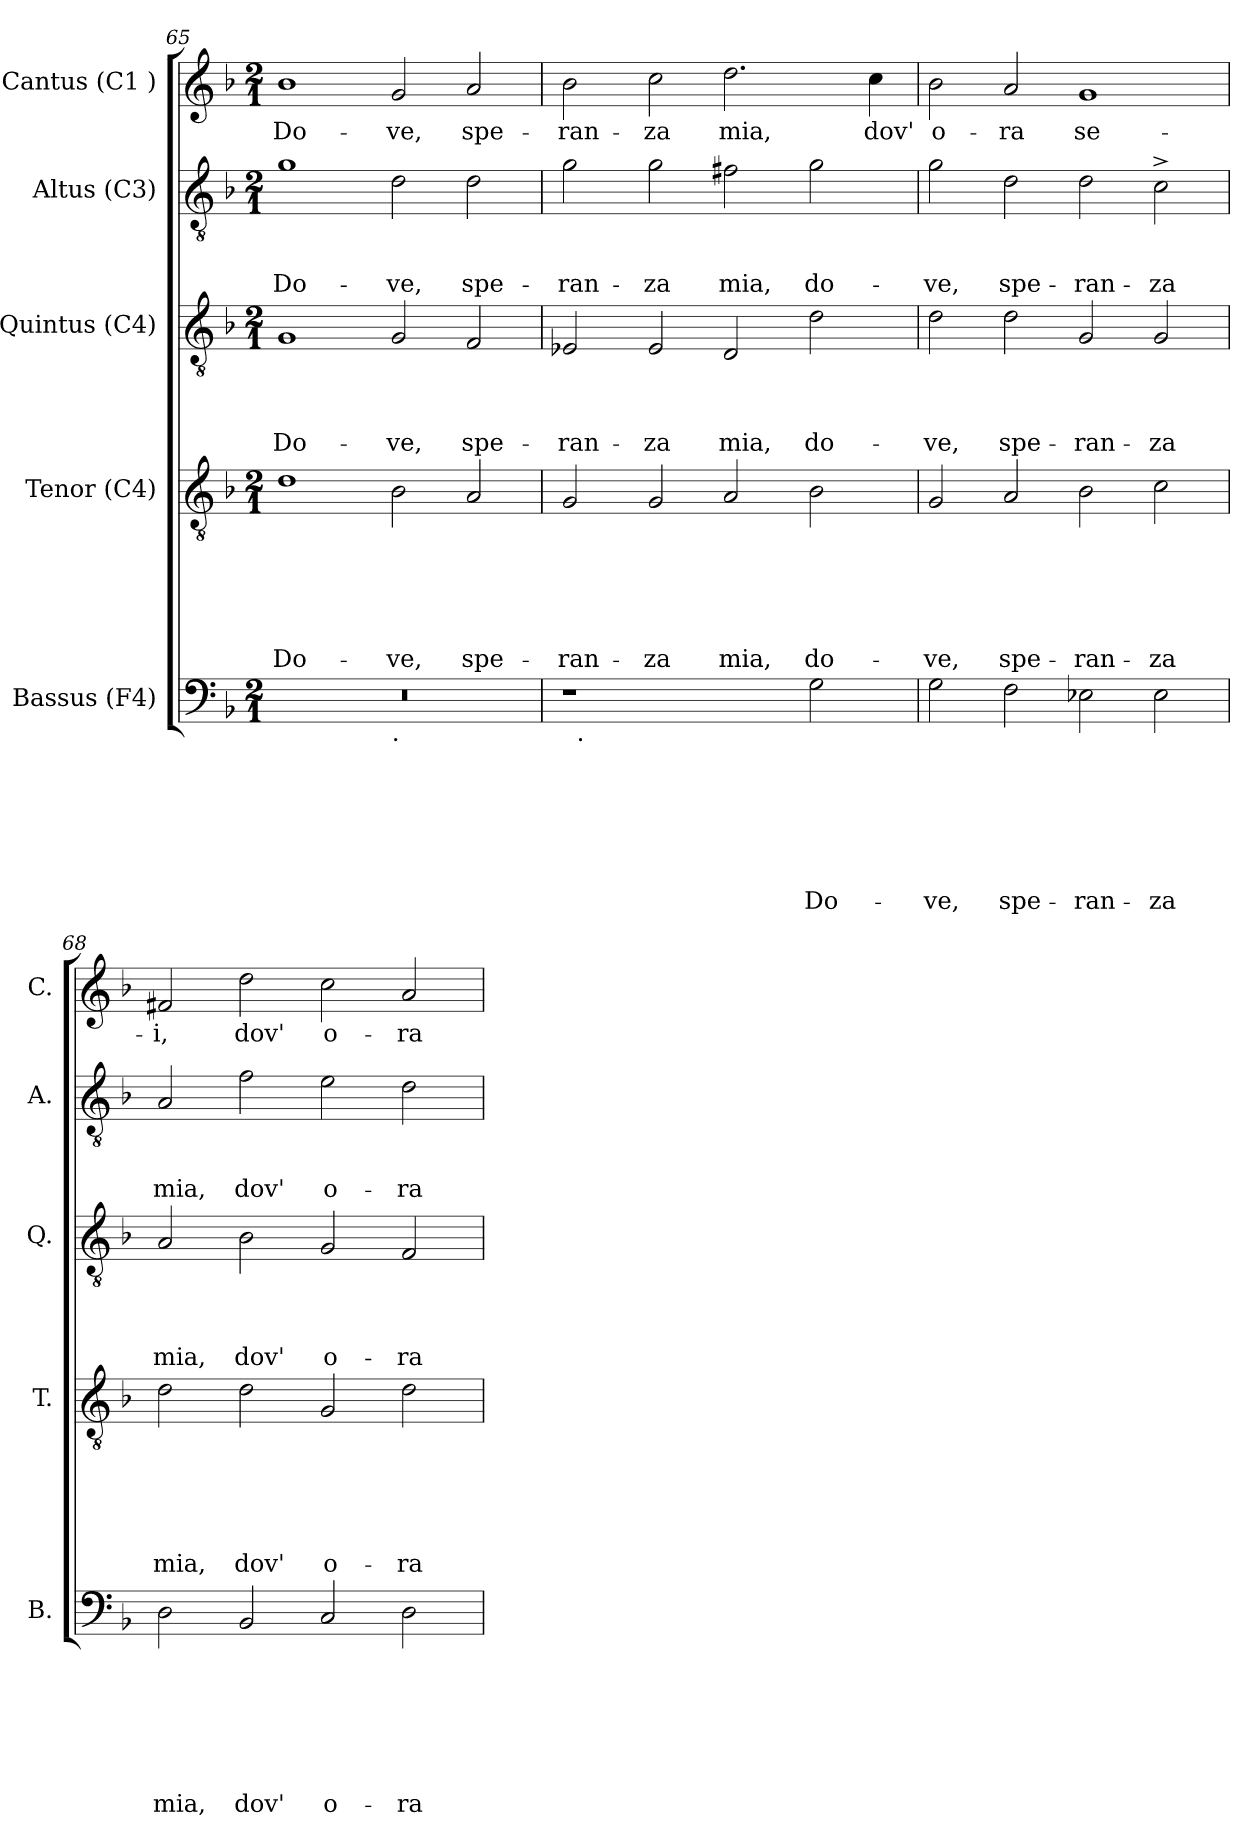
**kern	**text	**text	**text	**text	**text	**text	**text	**kern	**text	**text	**text	**text	**text	**text	**kern	**text	**text	**text	**text	**kern	**text	**text	**text	**kern	**text
*part5	*part5	*part5	*part5	*part5	*part5	*part5	*part5	*part4	*part4	*part4	*part4	*part4	*part4	*part4	*part3	*part3	*part3	*part3	*part3	*part2	*part2	*part2	*part2	*part1	*part1
*staff5	*staff5	*staff5	*staff5	*staff5	*staff5	*staff5	*staff5	*staff4	*staff4	*staff4	*staff4	*staff4	*staff4	*staff4	*staff3	*staff3	*staff3	*staff3	*staff3	*staff2	*staff2	*staff2	*staff2	*staff1	*staff1
*I"Bassus (F4)	*	*	*	*	*	*	*	*I"Tenor (C4)	*	*	*	*	*	*	*I"Quintus (C4)	*	*	*	*	*I"Altus (C3)	*	*	*	*I"Cantus (C1 )	*
*I'B.	*	*	*	*	*	*	*	*I'T.	*	*	*	*	*	*	*I'Q.	*	*	*	*	*I'A.	*	*	*	*I'C.	*
*clefF4	*	*	*	*	*	*	*	*clefGv2	*	*	*	*	*	*	*clefGv2	*	*	*	*	*clefGv2	*	*	*	*clefG2	*
*k[b-]	*	*	*	*	*	*	*	*k[b-]	*	*	*	*	*	*	*k[b-]	*	*	*	*	*k[b-]	*	*	*	*k[b-]	*
*F:	*	*	*	*	*	*	*	*F:	*	*	*	*	*	*	*F:	*	*	*	*	*F:	*	*	*	*F:	*
*M2/1	*	*	*	*	*	*	*	*M2/1	*	*	*	*	*	*	*M2/1	*	*	*	*	*M2/1	*	*	*	*M2/1	*
=65	=65	=65	=65	=65	=65	=65	=65	=65	=65	=65	=65	=65	=65	=65	=65	=65	=65	=65	=65	=65	=65	=65	=65	=65	=65
!	!	!	!	!	!	!	!	!	!	!	!	!	!	!LO:LY:b	!	!	!	!	!LO:LY:b	!	!	!	!LO:LY:b	!	!LO:LY:b
*^	*	*	*	*	*	*	*	*	*	*	*	*	*	*	*	*	*	*	*	*	*	*	*	*	*
0r	1ryy	.	.	.	.	.	.	.	1d	.	.	.	.	.	Do-	1G	.	.	.	Do-	1g	.	.	Do-	1b-	Do-
!	!LO:TX:b:t=.	!	!	!	!	!	!	!	!	!	!	!	!	!	!	!	!	!	!	!	!	!	!	!	!	!
!	!	!	!	!	!	!	!	!	!	!	!	!	!	!	!LO:LY:b	!	!	!	!	!LO:LY:b	!	!	!	!LO:LY:b	!	!LO:LY:b
.	1ryy	.	.	.	.	.	.	.	2B-\	.	.	.	.	.	-ve,	2G/	.	.	.	-ve,	2d\	.	.	-ve,	2g/	-ve,
!	!	!	!	!	!	!	!	!	!	!	!	!	!	!	!LO:LY:b	!	!	!	!	!LO:LY:b	!	!	!	!LO:LY:b	!	!LO:LY:b
.	.	.	.	.	.	.	.	.	2A/	.	.	.	.	.	spe-	2F/	.	.	.	spe-	2d\	.	.	spe-	2a/	spe-
=66	=66	=66	=66	=66	=66	=66	=66	=66	=66	=66	=66	=66	=66	=66	=66	=66	=66	=66	=66	=66	=66	=66	=66	=66	=66	=66
!	!	!	!	!	!	!	!	!	!	!	!	!	!	!	!LO:LY:b	!	!	!	!	!LO:LY:b	!	!	!	!LO:LY:b	!	!LO:LY:b
1r	32ryy	.	.	.	.	.	.	.	2G/	.	.	.	.	.	-ran-	2E-X/	.	.	.	-ran-	2g\	.	.	-ran-	2b-\	-ran-
!	!LO:TX:b:t=.	!	!	!	!	!	!	!	!	!	!	!	!	!	!	!	!	!	!	!	!	!	!	!	!	!
.	1ryy	.	.	.	.	.	.	.	.	.	.	.	.	.	.	.	.	.	.	.	.	.	.	.	.	.
!	!	!	!	!	!	!	!	!	!	!	!	!	!	!	!LO:LY:b	!	!	!	!	!LO:LY:b	!	!	!	!LO:LY:b	!	!LO:LY:b
.	.	.	.	.	.	.	.	.	2G/	.	.	.	.	.	-za	2E-/	.	.	.	-za	2g\	.	.	-za	2cc\	-za
!	!	!	!	!	!	!	!	!	!	!	!	!	!	!	!LO:LY:b	!	!	!	!	!LO:LY:b	!	!	!	!LO:LY:b	!	!LO:LY:b
2ryy	.	.	.	.	.	.	.	.	2A/	.	.	.	.	.	mia,	2D/	.	.	.	mia,	2f#X\	.	.	mia,	2.dd\	mia,
.	2ryy	.	.	.	.	.	.	.	.	.	.	.	.	.	.	.	.	.	.	.	.	.	.	.	.	.
!	!	!	!	!	!	!	!	!LO:LY:b	!	!	!	!	!	!	!LO:LY:b	!	!	!	!	!LO:LY:b	!	!	!	!LO:LY:b	!	!
2G\	.	.	.	.	.	.	.	Do-	2B-\	.	.	.	.	.	do-	2d\	.	.	.	do-	2g\	.	.	do-	.	.
.	4...ryy	.	.	.	.	.	.	.	.	.	.	.	.	.	.	.	.	.	.	.	.	.	.	.	.	.
!	!	!	!	!	!	!	!	!	!	!	!	!	!	!	!	!	!	!	!	!	!	!	!	!	!	!LO:LY:b
.	.	.	.	.	.	.	.	.	.	.	.	.	.	.	.	.	.	.	.	.	.	.	.	.	4cc\	dov'
=67	=67	=67	=67	=67	=67	=67	=67	=67	=67	=67	=67	=67	=67	=67	=67	=67	=67	=67	=67	=67	=67	=67	=67	=67	=67	=67
!	!	!	!	!	!	!	!	!LO:LY:b	!	!	!	!	!	!	!LO:LY:b	!	!	!	!	!LO:LY:b	!	!	!	!LO:LY:b	!	!LO:LY:b
*v	*v	*	*	*	*	*	*	*	*	*	*	*	*	*	*	*	*	*	*	*	*	*	*	*	*	*
2G\	.	.	.	.	.	.	-ve,	2G/	.	.	.	.	.	-ve,	2d\	.	.	.	-ve,	2g\	.	.	-ve,	2b-\	o-
!	!	!	!	!	!	!	!LO:LY:b	!	!	!	!	!	!	!LO:LY:b	!	!	!	!	!LO:LY:b	!	!	!	!LO:LY:b	!	!LO:LY:b
2F\	.	.	.	.	.	.	spe-	2A/	.	.	.	.	.	spe-	2d\	.	.	.	spe-	2d\	.	.	spe-	2a/	-ra
!	!	!	!	!	!	!	!LO:LY:b	!	!	!	!	!	!	!LO:LY:b	!	!	!	!	!LO:LY:b	!	!	!	!LO:LY:b	!	!LO:LY:b
2E-X\	.	.	.	.	.	.	-ran-	2B-\	.	.	.	.	.	-ran-	2G/	.	.	.	-ran-	2d\	.	.	-ran-	1g	se-
!	!	!	!	!	!	!	!LO:LY:b	!	!	!	!	!	!	!LO:LY:b	!	!	!	!	!LO:LY:b	!	!	!	!LO:LY:b	!	!
2E-\	.	.	.	.	.	.	-za	2c\	.	.	.	.	.	-za	2G/	.	.	.	-za	2c^>\	.	.	-za	.	.
!!LO:LB:g=z
=68	=68	=68	=68	=68	=68	=68	=68	=68	=68	=68	=68	=68	=68	=68	=68	=68	=68	=68	=68	=68	=68	=68	=68	=68	=68
!	!	!	!	!	!	!	!LO:LY:b	!	!	!	!	!	!	!LO:LY:b	!	!	!	!	!LO:LY:b	!	!	!	!LO:LY:b	!	!LO:LY:b
2D\	.	.	.	.	.	.	mia,	2d\	.	.	.	.	.	mia,	2A/	.	.	.	mia,	2A/	.	.	mia,	2f#X/	-i,
!	!	!	!	!	!	!	!LO:LY:b	!	!	!	!	!	!	!LO:LY:b	!	!	!	!	!LO:LY:b	!	!	!	!LO:LY:b	!	!LO:LY:b
2BB-/	.	.	.	.	.	.	dov'	2d\	.	.	.	.	.	dov'	2B-\	.	.	.	dov'	2f\	.	.	dov'	2dd\	dov'
!	!	!	!	!	!	!	!LO:LY:b	!	!	!	!	!	!	!LO:LY:b	!	!	!	!	!LO:LY:b	!	!	!	!LO:LY:b	!	!LO:LY:b
2C/	.	.	.	.	.	.	o-	2G/	.	.	.	.	.	o-	2G/	.	.	.	o-	2e\	.	.	o-	2cc\	o-
!	!	!	!	!	!	!	!LO:LY:b	!	!	!	!	!	!	!LO:LY:b	!	!	!	!	!LO:LY:b	!	!	!	!LO:LY:b	!	!LO:LY:b
2D\	.	.	.	.	.	.	-ra	2d\	.	.	.	.	.	-ra	2F/	.	.	.	-ra	2d\	.	.	-ra	2a/	-ra
=	=	=	=	=	=	=	=	=	=	=	=	=	=	=	=	=	=	=	=	=	=	=	=	=	=
*-	*-	*-	*-	*-	*-	*-	*-	*-	*-	*-	*-	*-	*-	*-	*-	*-	*-	*-	*-	*-	*-	*-	*-	*-	*-
